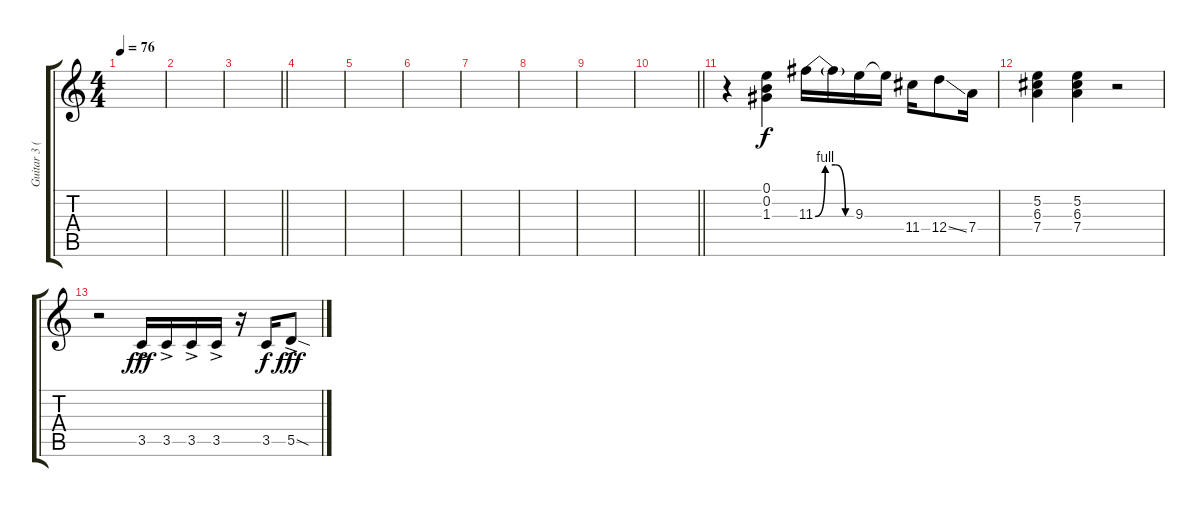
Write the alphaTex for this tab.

\track ("Guitar 3 (Fills)" "Guitar 3 (") {instrument acousticguitarnylon}
\staff {score tabs}
\tuning (E4 B3 G3 D3 A2 E2) {hide}
\ts (4 4)
\tempo 76
\clef g2
\ks c
|
|
\barLineRight lightlight
|
|
|
|
|
|
|
\barLineRight lightlight
|
r.4 (0.1 0.2 1.3).4 11.3{be (custom 0 0 15 4 30 4 45 0 60 0)}.16 11.3{t}.16 9.3.16 9.3{t}.16 11.4.16 12.4{ss}.8 7.4.16 |
(5.2 6.3 7.4).4 (5.2 6.3 7.4).4 r.2 |
r.2 3.5{ac}.16{dy fff} 3.5{ac}.16 3.5{ac}.16 3.5{ac}.16 r.16 3.5.16{dy f} 5.5{sod ac}.8{dy fff}
